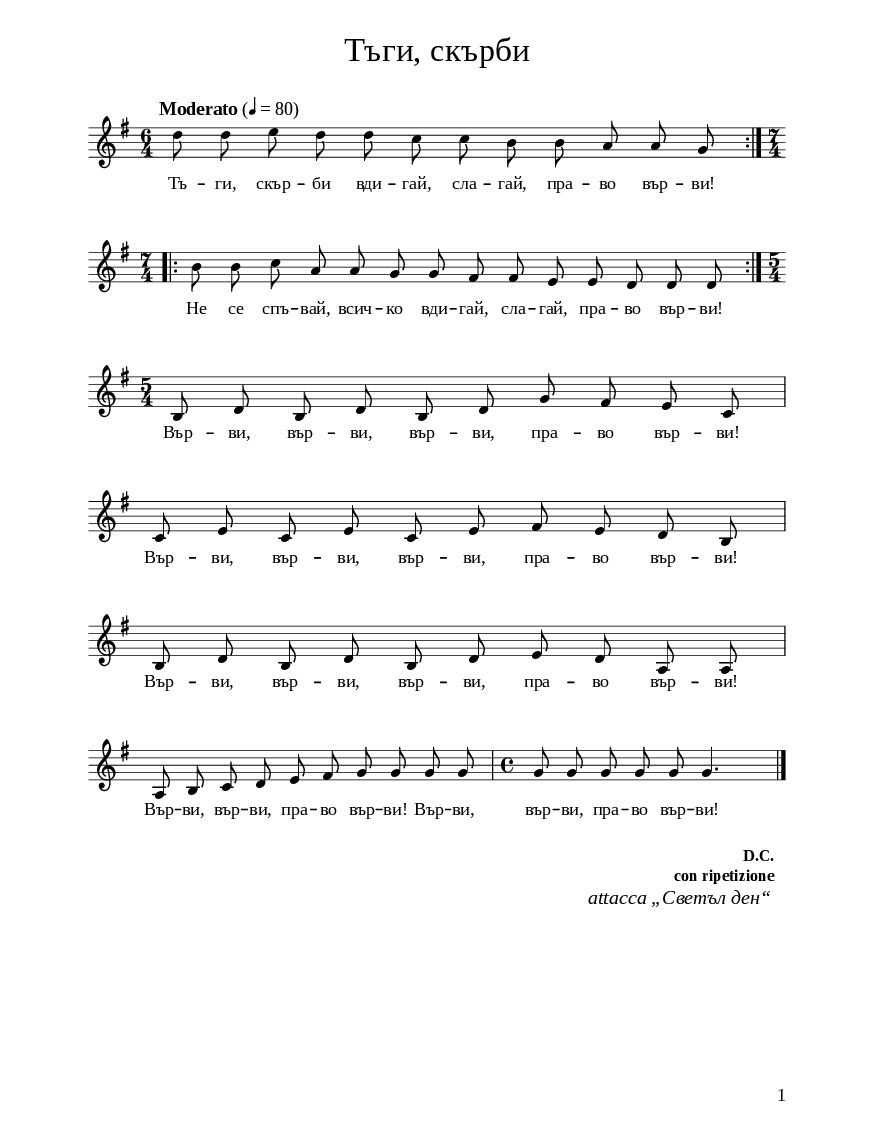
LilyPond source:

\version "2.24.3"

% include paper part and global functions
\include "include/globals.ily"

\bookpart {
  \label #'ref089
  \tocItem \markup "Тъги, скърби"
  \include "include/bookpart-paper.ily"
  \score {
    \include "include/score-layout.ily"

    \new Voice \absolute  {
      \clef treble
      \key g \major
      \time 6/4
      \tempoFunc "Moderato" 4 "80"
      \override Staff.BarLine.gap = 0.5
      \autoBeamOff


      d''8 d'' e'' d'' d''8 c'' c'' b' b'8 a' a' g' | \bar ":.|.:" \break


      \time 7/4 b' b' c'' a' a' g' g' fis' fis' e' e' d' d' d' | \bar ":|."

      \time 5/4 b d' b d' b d'

      g' fis' e' c' | \break

      c' e' c' e'  c' e' fis' e' d' b  |  \break

      b d' b d' b d' e' d' a a | \break
      a b c' d' e' fis' g' g' g' g' |
      \time 4/4  g' g' g' g' g' g'4.  |  \bar "|."

    }
    \addlyrics {
      Тъ -- ги, скър -- би вди  -- гай, сла  -- гай,

      пра  --  во вър -- ви!

      Не се спъ -- вай, всич -- ко вди -- гай,

      сла -- гай, пра -- во вър -- ви!

      Вър -- ви, вър -- ви, вър -- ви, пра -- во вър -- ви!

      Вър -- ви, вър -- ви, вър -- ви, пра -- во вър -- ви!

      Вър -- ви, вър -- ви, вър -- ви, пра -- во вър -- ви!

      Вър -- ви, вър -- ви, пра -- во вър -- ви!

      Вър -- ви, вър -- ви, пра -- во вър -- ви!
    }

    \header {
      title = \titleFunc "Тъги, скърби" "Tăgi, skărbi"
    }

    \midi{}

  } % score



  \markup \dc-two "D.C." " con ripetizione"
  \markup \huge \italic \dc-one-nobold "attacca „Светъл ден“"

} % bookpart
